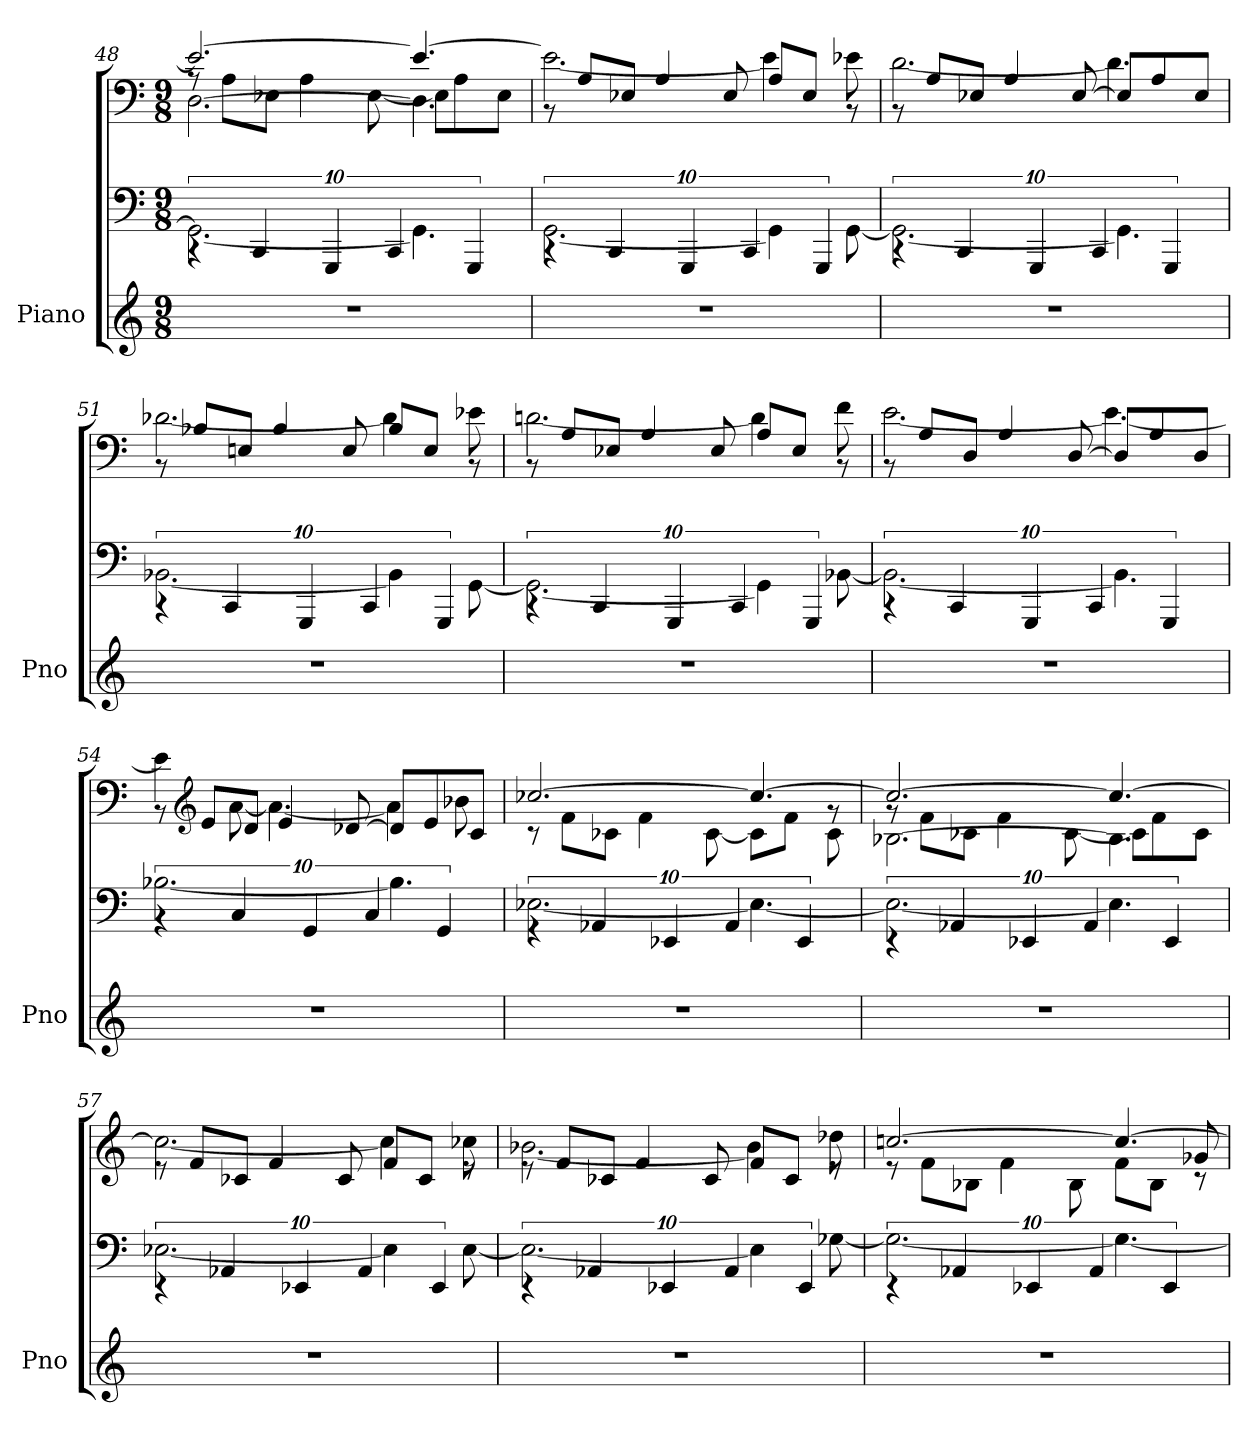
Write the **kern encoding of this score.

**kern	**kern	**kern
*part1	*part1	*part1
*staff3	*staff2	*staff1
*I"Piano	*	*
*I'Pno	*	*
*clefG2	*clefF4	*clefF4
*k[]	*k[]	*k[]
*M9/8	*M9/8	*M9/8
=48	=48	=48
*	*^	*^
*	*	*	*	*^
8%9r	40%9rCC	2.GG_	[2.D\	8rA	2.e-_
.	.	.	.	8AL	.
.	40%9CC	.	.	.	.
.	.	.	.	8E-XJ	.
.	.	.	.	4A	.
.	40%9GGG	.	.	.	.
.	.	.	.	[8E-	.
.	40%9CC	.	.	.	.
.	.	4.GG]	4.D\]	8E-L]	4.e-_
.	.	.	.	8A	.
.	40%9GGG	.	.	.	.
.	.	.	.	8E-J	.
*	*	*	*	*v	*v
=49	=49	=49	=49	=49
8%9r	40%9rCC	[2.GG	8rBB	2.e-_
.	.	.	8AL	.
.	40%9CC	.	.	.
.	.	.	8E-XJ	.
.	.	.	4A	.
.	40%9GGG	.	.	.
.	.	.	8E-	.
.	40%9CC	.	.	.
.	.	4GG]	8AL	4e-]
.	.	.	8E-J	.
.	40%9GGG	.	.	.
.	.	[8GG	8rBB	8e-X
=50	=50	=50	=50	=50
8%9r	40%9rCC	2.GG_	8rBB	[2.d
.	.	.	8AL	.
.	40%9CC	.	.	.
.	.	.	8E-XJ	.
.	.	.	4A	.
.	40%9GGG	.	.	.
.	.	.	[8E-	.
.	40%9CC	.	.	.
.	.	4.GG]	8E-L]	4.d]
.	.	.	8A	.
.	40%9GGG	.	.	.
.	.	.	8E-J	.
=51	=51	=51	=51	=51
8%9r	40%9rCC	[2.BB-X	8rBB	[2.d-X
.	.	.	8B-XL	.
.	40%9CC	.	.	.
.	.	.	8EnJ	.
.	.	.	4B-	.
.	40%9GGG	.	.	.
.	.	.	8E	.
.	40%9CC	.	.	.
.	.	4BB-]	8B-L	4d-]
.	.	.	8EJ	.
.	40%9GGG	.	.	.
.	.	[8GG	8rBB	8e-X
=52	=52	=52	=52	=52
8%9r	40%9rCC	2.GG_	8rBB	[2.dn
.	.	.	8AL	.
.	40%9CC	.	.	.
.	.	.	8E-XJ	.
.	.	.	4A	.
.	40%9GGG	.	.	.
.	.	.	8E-	.
.	40%9CC	.	.	.
.	.	4GG]	8AL	4d]
.	.	.	8E-J	.
.	40%9GGG	.	.	.
.	.	[8BB-X	8rBB	8f
=53	=53	=53	=53	=53
8%9r	40%9rCC	2.BB-_	8rBB	[2.e
.	.	.	8AL	.
.	40%9CC	.	.	.
.	.	.	8DJ	.
.	.	.	4A	.
.	40%9GGG	.	.	.
.	.	.	[8D	.
.	40%9CC	.	.	.
.	.	4.BB-]	8DL]	4.e_
.	.	.	8A	.
.	40%9GGG	.	.	.
.	.	.	8DJ	.
=54	=54	=54	=54	=54
8%9r	40%9rBB	[2.B-X	8rBB	4e]
*	*	*	*clefG2	*
.	.	.	8eL	.
.	40%9C	.	.	.
.	.	.	8dJ	[8a
.	.	.	4e	4.a_
.	40%9GG	.	.	.
.	.	.	[8d-X	.
.	40%9C	.	.	.
.	.	4.B-]	8d-L]	4a]
.	.	.	8e	.
.	40%9GG	.	.	.
.	.	.	8cJ	8b-X
=55	=55	=55	=55	=55
*	*	*	*	*^
8%9r	40%9rGG	[2.E-X	4.ryy	8rc	[2.cc-X
.	.	.	.	8fL	.
.	40%9AA-X	.	.	.	.
.	.	.	.	8c-XJ	.
.	.	.	4.ryy	4f	.
.	40%9EE-X	.	.	.	.
.	.	.	.	[8c-	.
.	40%9AA-	.	.	.	.
.	.	4.E-_	8ryy	8c-L]	4.cc-_
.	.	.	8ryy	8fJ	.
.	40%9EE-	.	.	.	.
.	.	.	8c-\	8rg	.
=56	=56	=56	=56	=56	=56
8%9r	40%9rEE	2.E-_	[2.B-X\	8rg	2.cc-_
.	.	.	.	8fL	.
.	40%9AA-X	.	.	.	.
.	.	.	.	8c-XJ	.
.	.	.	.	4f	.
.	40%9EE-X	.	.	.	.
.	.	.	.	[8c-	.
.	40%9AA-	.	.	.	.
.	.	4.E-]	4.B-\]	8c-L]	4.cc-_
.	.	.	.	8f	.
.	40%9EE-	.	.	.	.
.	.	.	.	8c-J	.
*	*	*	*	*v	*v
=57	=57	=57	=57	=57
8%9r	40%9rEE	[2.E-X	8re	2.cc-_
.	.	.	8fL	.
.	40%9AA-X	.	.	.
.	.	.	8c-XJ	.
.	.	.	4f	.
.	40%9EE-X	.	.	.
.	.	.	8c-	.
.	40%9AA-	.	.	.
.	.	4E-]	8fL	4cc-]
.	.	.	8c-J	.
.	40%9EE-	.	.	.
.	.	[8E-	8re	8cc-X
=58	=58	=58	=58	=58
8%9r	40%9rEE	2.E-_	8re	[2.b-X
.	.	.	8fL	.
.	40%9AA-X	.	.	.
.	.	.	8c-XJ	.
.	.	.	4f	.
.	40%9EE-X	.	.	.
.	.	.	8c-	.
.	40%9AA-	.	.	.
.	.	4E-]	8fL	4b-]
.	.	.	8c-J	.
.	40%9EE-	.	.	.
.	.	[8G-X	8re	8dd-X
=59	=59	=59	=59	=59
*	*	*	*	*^
8%9r	40%9rEE	2.G-_	4.ryy	8re	[2.ccn
.	.	.	.	8fL	.
.	40%9AA-X	.	.	.	.
.	.	.	.	8B-XJ	.
.	.	.	4.ryy	4f	.
.	40%9EE-X	.	.	.	.
.	.	.	.	8B-	.
.	40%9AA-	.	.	.	.
.	.	4.G-_	8ryy	8fL	4.cc_
.	.	.	8ryy	8B-J	.
.	40%9EE-	.	.	.	.
.	.	.	8g-X	8rc	.
*	*v	*v	*	*	*
*	*	*v	*v	*v
=	=	=
*-	*-	*-
